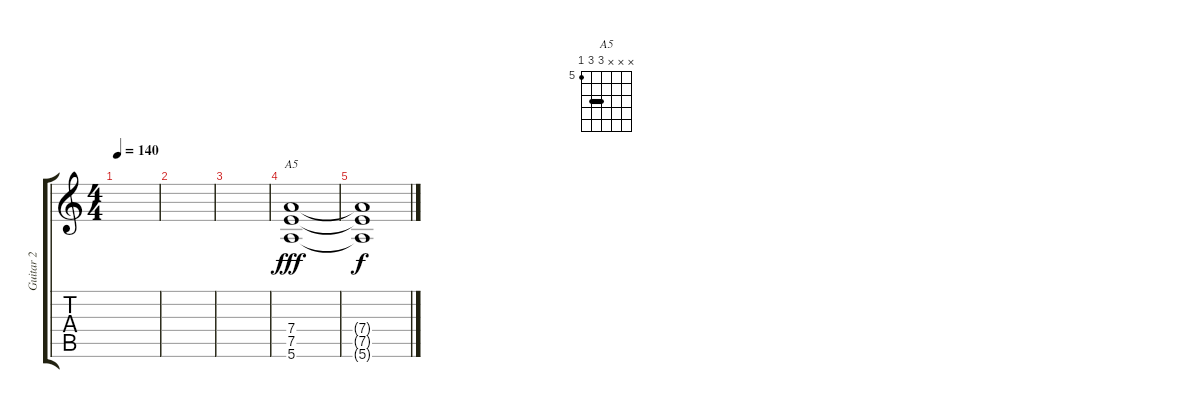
\track ("Guitar 2" "Guitar 2") {instrument acousticguitarsteel}
\staff {score tabs}
\tuning (E4 B3 G3 D3 A2 E2) {hide}
\chord ("A5" x x x 7 7 5) {firstfret 5 barre 7}
\ts (4 4)
\tempo 140
\clef g2
\ks c
|
|
|
(7.4 7.5 5.6).1{ch "A5" dy fff} |
(7.4{t} 7.5{t} 5.6{t}).1{dy f}
